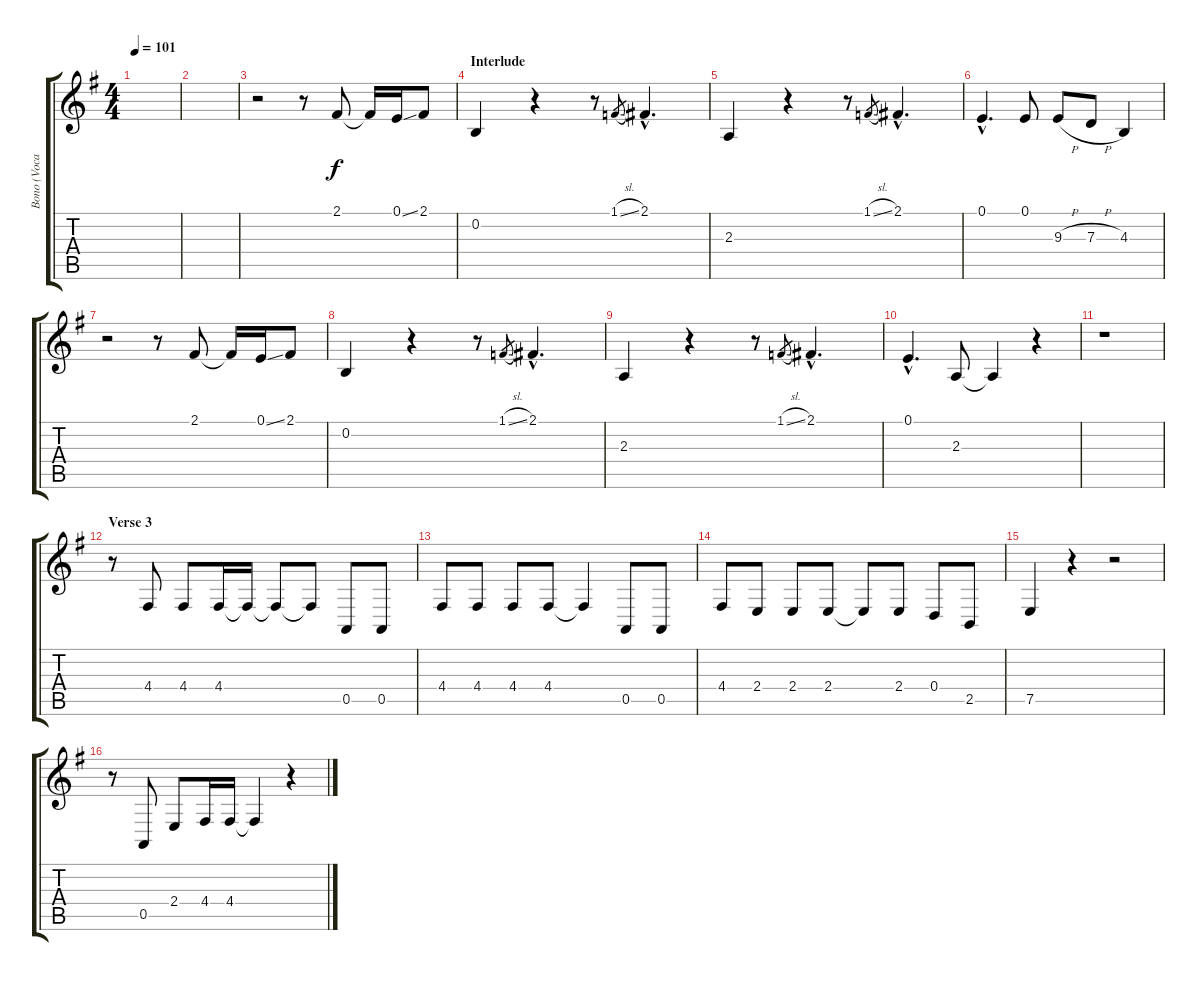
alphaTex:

\track ("Bono (Vocal)" "Bono (Voca") {instrument viola}
\staff {score tabs}
\tuning (E4 B3 G3 D3 A2 E2) {hide}
\ts (4 4)
\tempo 101
\clef g2
\ks eminor
|
|
r.2 r.8 2.1.8 2.1{t}.16 0.1{ss}.16 2.1.8 |
\section ("" "Interlude")
0.2.4 r.4 r.8 1.1{sl}.8{gr} 2.1{hac}.4{d} |
2.3.4 r.4 r.8 1.1{sl}.8{gr} 2.1{hac}.4{d} |
0.1{hac}.4{d} 0.1.8 9.3{h}.8 7.3{h}.8 4.3.4 |
r.2 r.8 2.1.8 2.1{t}.16 0.1{ss}.16 2.1.8 |
0.2.4 r.4 r.8 1.1{sl}.8{gr} 2.1{hac}.4{d} |
2.3.4 r.4 r.8 1.1{sl}.8{gr} 2.1{hac}.4{d} |
0.1{hac}.4{d} 2.3.8 2.3{t}.4 r.4 |
r.1 |
\section ("" "Verse 3")
r.8 4.4.8 4.4.8 4.4.16 4.4{t}.16 4.4{t}.8 4.4{t}.8 0.5.8 0.5.8 |
4.4.8 4.4.8 4.4.8 4.4.8 4.4{t}.4 0.5.8 0.5.8 |
4.4.8 2.4.8 2.4.8 2.4.8 2.4{t}.8 2.4.8 0.4.8 2.5.8 |
7.5.4 r.4 r.2 |
r.8 0.5.8 2.4.8 4.4.16 4.4.16 4.4{t}.4 r.4
